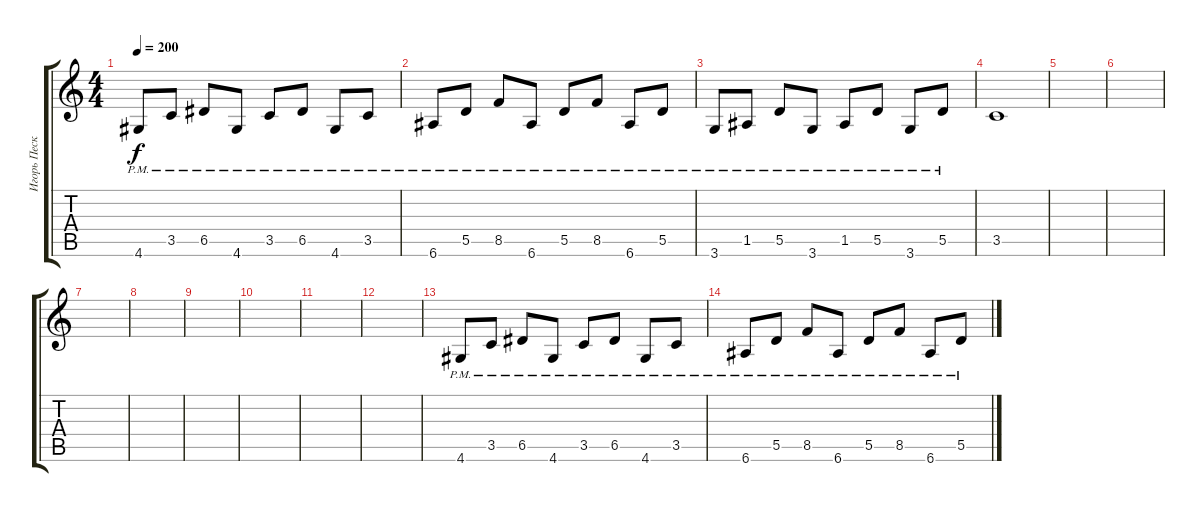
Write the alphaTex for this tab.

\track ("Игорь Пескарёв" "Игорь Песк") {instrument distortionguitar}
\staff {score tabs}
\tuning (E4 B3 G3 D3 A2 E2) {hide}
\ts (4 4)
\tempo 200
\clef g2
\ks c
4.6{pm}.8{dy f} 3.5{pm}.8 6.5{pm}.8 4.6{pm}.8 3.5{pm}.8 6.5{pm}.8 4.6{pm}.8 3.5{pm}.8 |
6.6{pm}.8 5.5{pm}.8 8.5{pm}.8 6.6{pm}.8 5.5{pm}.8 8.5{pm}.8 6.6{pm}.8 5.5{pm}.8 |
3.6{pm}.8 1.5{pm}.8 5.5{pm}.8 3.6{pm}.8 1.5{pm}.8 5.5{pm}.8 3.6{pm}.8 5.5{pm}.8 |
3.5.1 |
|
|
|
|
|
|
|
|
4.6{pm}.8 3.5{pm}.8 6.5{pm}.8 4.6{pm}.8 3.5{pm}.8 6.5{pm}.8 4.6{pm}.8 3.5{pm}.8 |
6.6{pm}.8 5.5{pm}.8 8.5{pm}.8 6.6{pm}.8 5.5{pm}.8 8.5{pm}.8 6.6{pm}.8 5.5{pm}.8
